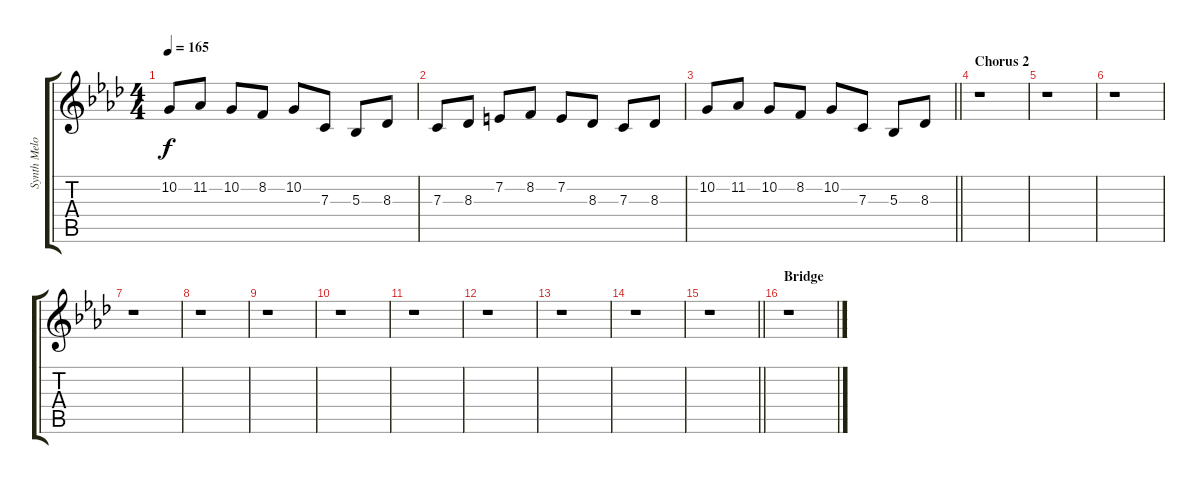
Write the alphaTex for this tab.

\track ("Synth Melody Koto" "Synth Melo") {instrument koto}
\staff {score tabs}
\tuning (D4 A3 F3 C3 G2 C2) {hide}
\ts (4 4)
\tempo 165
\clef g2
\ks ab
10.2.8{dy f} 11.2.8 10.2.8 8.2.8 10.2.8 7.3.8 5.3.8 8.3.8 |
7.3.8 8.3.8 7.2.8 8.2.8 7.2.8 8.3.8 7.3.8 8.3.8 |
\barLineRight lightlight
10.2.8 11.2.8 10.2.8 8.2.8 10.2.8 7.3.8 5.3.8 8.3.8 |
\section ("" "Chorus 2")
r.1 |
r.1 |
r.1 |
r.1 |
r.1 |
r.1 |
r.1 |
r.1 |
r.1 |
r.1 |
r.1 |
\barLineRight lightlight
r.1 |
\section ("" "Bridge")
r.1
